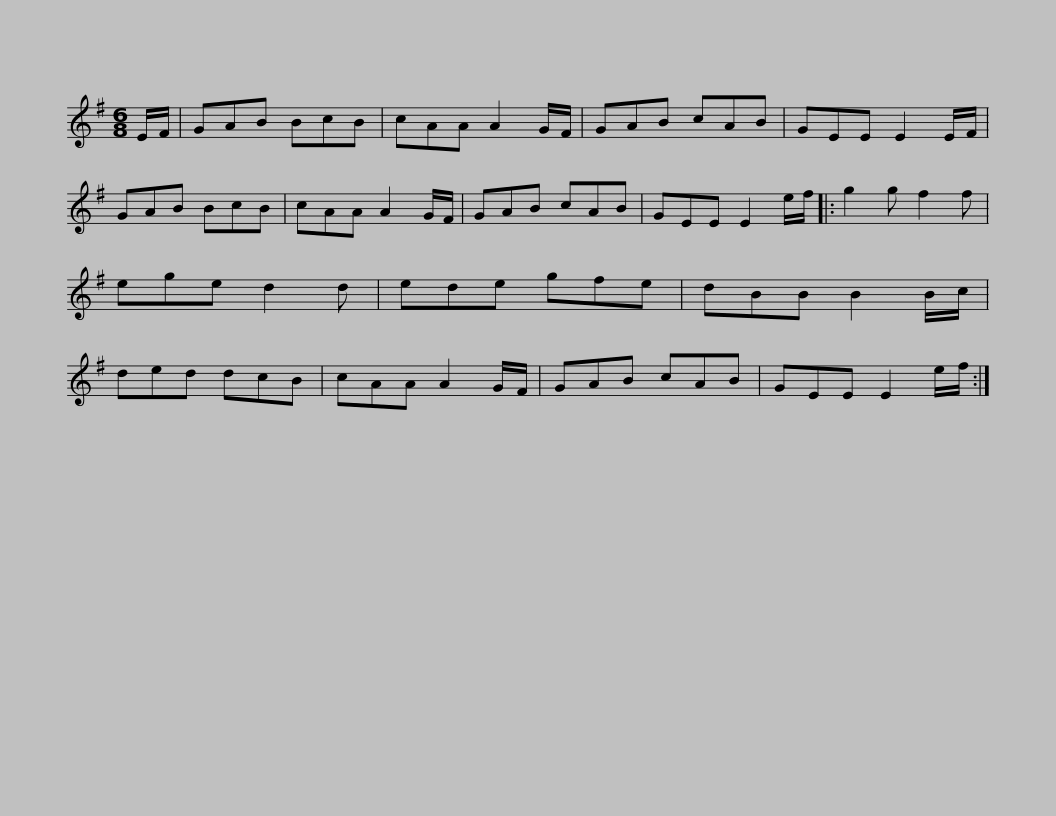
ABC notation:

X:1
L:1/8
M:6/8
I:linebreak $
K:G
V:1 treble
V:1
 E/F/ | GAB BcB | cAA A2 G/F/ | GAB cAB | GEE E2 E/F/ | %5
 GAB BcB | cAA A2 G/F/ | GAB cAB |$ GEE E2 e/f/ |: g2 g f2 f | %10
 ege d2 d | ede gfe | dBB B2 B/c/ | ded dcB | cAA A2 G/F/ | %15
 GAB cAB |$ GEE E2 e/f/ :| %17
